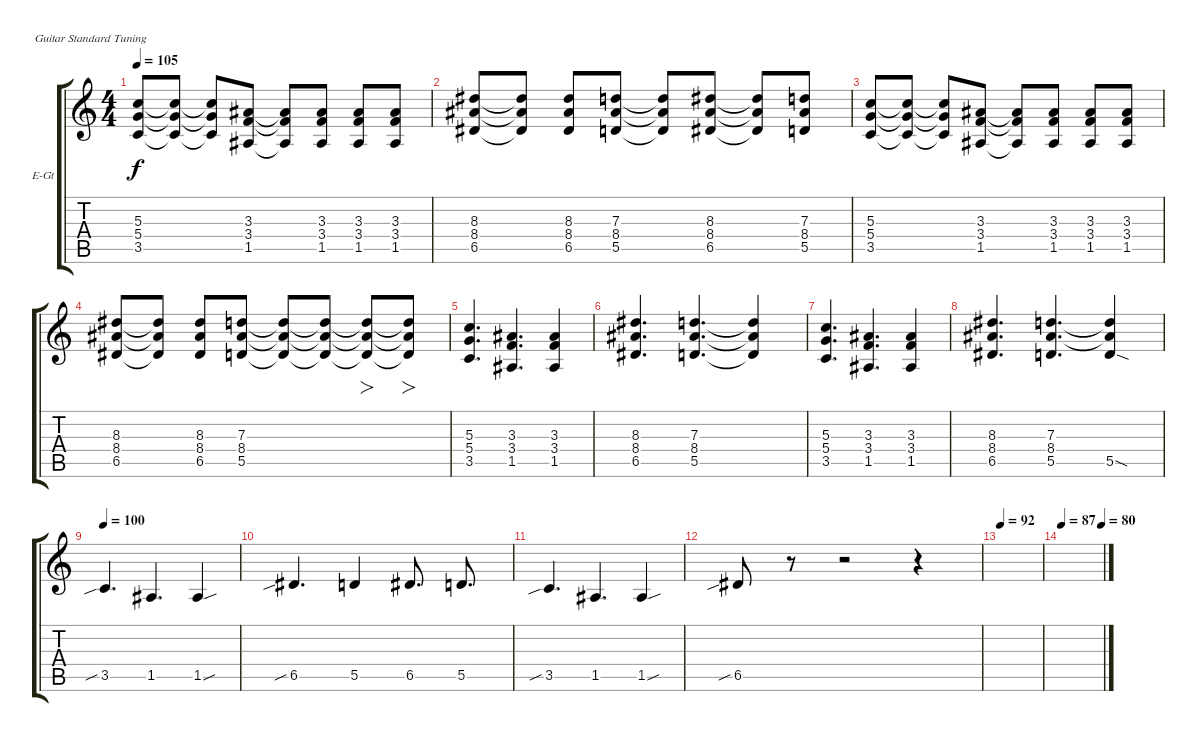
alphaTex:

\defaultSystemsLayout 4
\bracketExtendMode groupsimilarinstruments
\firstSystemTrackNameOrientation horizontal
\otherSystemsTrackNameOrientation horizontal
\track ("Noize MC" "E-Gt") {instrument distortionguitar}
\staff {score tabs}
\tuning (E4 B3 G3 D3 A2 E2)
\ts (4 4)
\tempo 105
\clef g2
\ks c
(3.5 5.3 5.4).8{dy f} (3.5{t} 5.3{t} 5.4{t}).8 (3.5{t} 5.4{t} 5.3{t}).8 (1.5 3.3 3.4).8 (1.5{t} 3.3{t} 3.4{t}).8 (1.5 3.3 3.4).8 (1.5 3.3 3.4).8 (1.5 3.4 3.3).8 |
(6.5 8.4 8.3).8 (6.5{t} 8.4{t} 8.3{t}).8 (6.5 8.4 8.3).8 (5.5 7.3 8.4).8 (5.5{t} 7.3{t} 8.4{t}).8 (6.5 8.3 8.4).8 (6.5{t} 8.3{t} 8.4{t}).8 (5.5 7.3 8.4).8 |
(3.5 5.3 5.4).8 (3.5{t} 5.3{t} 5.4{t}).8 (3.5{t} 5.4{t} 5.3{t}).8 (1.5 3.3 3.4).8 (1.5{t} 3.3{t} 3.4{t}).8 (1.5 3.3 3.4).8 (1.5 3.3 3.4).8 (1.5 3.4 3.3).8 |
(6.5 8.4 8.3).8 (6.5{t} 8.4{t} 8.3{t}).8 (6.5 8.4 8.3).8 (5.5 7.3 8.4).8 (5.5{t} 7.3{t} 8.4{t}).8 (5.5{t} 7.3{t} 8.4{t}).8 (5.5{t} 7.3{t} 8.4{t}).8{fo} (5.5{t} 7.3{t} 8.4{t}).8{fo} |
(3.5 5.4 5.3).4{d} (1.5 3.4 3.3).4{d} (1.5 3.4 3.3).4 |
(6.5 8.4 8.3).4{d} (5.5 8.4 7.3).4{d} (7.3{t} 8.4{t} 5.5{t}).4 |
(3.5 5.4 5.3).4{d} (1.5 3.4 3.3).4{d} (1.5 3.4 3.3).4 |
(6.5 8.4 8.3).4{d} (5.5 8.4 7.3).4{d} (7.3{t} 8.4{t} 5.5{sod}).4 |
\tempo 100
3.5{sib}.4{d} 1.5.4{d} 1.5{sou}.4 |
6.5{sib}.4{d} 5.5.4 6.5.8{d} 5.5.8{d} |
3.5{sib}.4{d} 1.5.4{d} 1.5{sou}.4 |
6.5{sib}.8 r.8 r.2 r.4 |
\tempo 92
|
\tempo 87
\tempo (80 0.96875)
